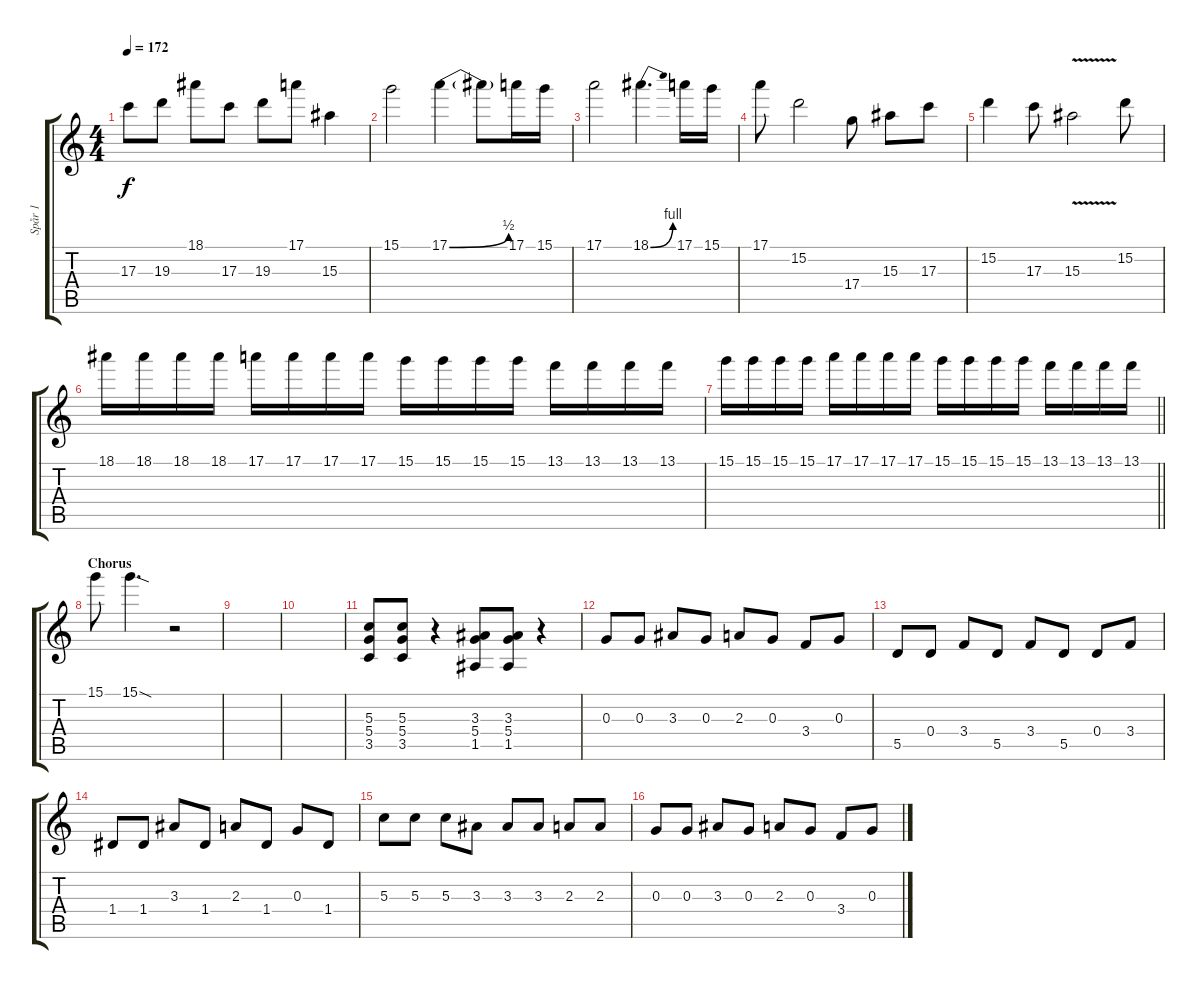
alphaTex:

\track ("Spår 1" "Spår 1") {instrument overdrivenguitar}
\staff {score tabs}
\tuning (E4 B3 G3 D3 A2 D2) {hide}
\ts (4 4)
\tempo 172
\clef g2
\ks c
17.3.8{dy f} 19.3.8 18.1.8 17.3.8 19.3.8 17.1.8 15.3.4 |
15.1.2 17.1{be (bend 0 0 60 2)}.4 17.1{t}.8 17.1.16 15.1.16 |
17.1.2 18.1{be (bend 0 0 60 4)}.4{d} 17.1.16 15.1.16 |
17.1.8 15.2.2 17.4.8 15.3.8 17.3.8 |
15.2.4 17.3.8 15.3{v}.2 15.2.8 |
18.1.16 18.1.16 18.1.16 18.1.16 17.1.16 17.1.16 17.1.16 17.1.16 15.1.16 15.1.16 15.1.16 15.1.16 13.1.16 13.1.16 13.1.16 13.1.16 |
\barLineRight lightlight
15.1.16 15.1.16 15.1.16 15.1.16 17.1.16 17.1.16 17.1.16 17.1.16 15.1.16 15.1.16 15.1.16 15.1.16 13.1.16 13.1.16 13.1.16 13.1.16 |
\section ("" "Chorus")
15.1.8 15.1{sod}.4{d} r.2 |
|
|
(5.3 5.4 3.5).8 (5.3 5.4 3.5).8 r.4 (3.3 5.4 1.5).8 (3.3 5.4 1.5).8 r.4 |
0.3.8 0.3.8 3.3.8 0.3.8 2.3.8 0.3.8 3.4.8 0.3.8 |
5.5.8 0.4.8 3.4.8 5.5.8 3.4.8 5.5.8 0.4.8 3.4.8 |
1.4.8 1.4.8 3.3.8 1.4.8 2.3.8 1.4.8 0.3.8 1.4.8 |
5.3.8 5.3.8 5.3.8 3.3.8 3.3.8 3.3.8 2.3.8 2.3.8 |
0.3.8 0.3.8 3.3.8 0.3.8 2.3.8 0.3.8 3.4.8 0.3.8
